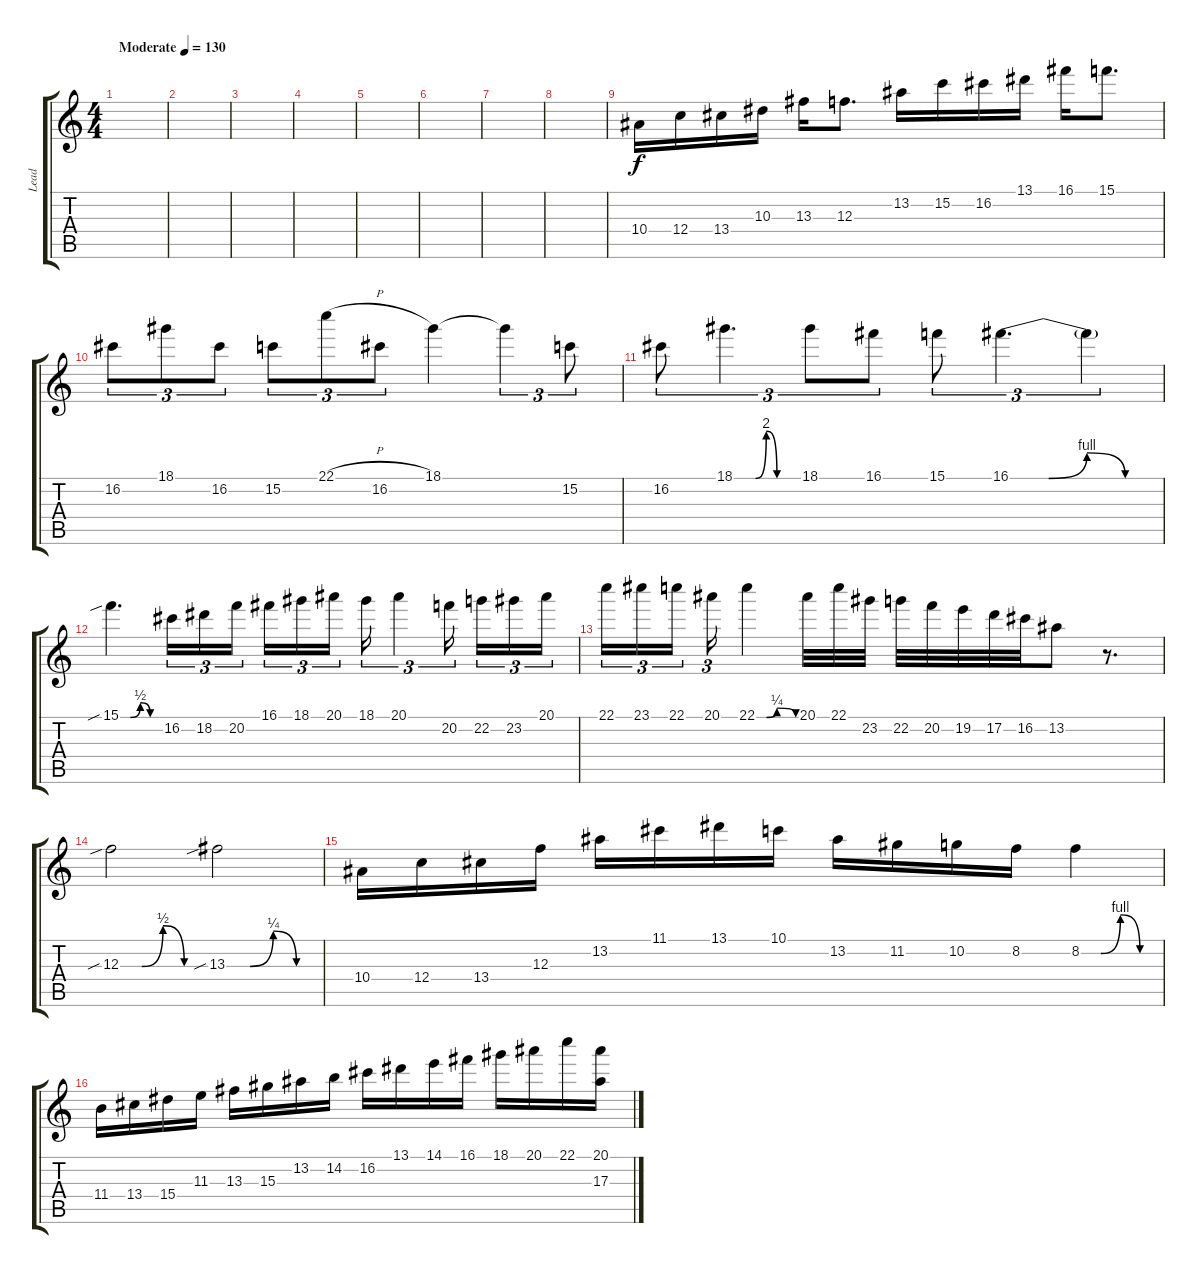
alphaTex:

\track ("Lead" "Lead") {instrument distortionguitar}
\staff {score tabs}
\tuning (D4 A3 F3 C3 G2 D2) {hide}
\ts (4 4)
\tempo (130 "Moderate")
\tempo 140
\tempo (130 "Moderate")
\clef g2
\ks c
|
|
|
|
|
|
|
|
10.4.16 12.4.16 13.4.16 10.3.16 13.3.16 12.3.8{d} 13.2.16 15.2.16 16.2.16 13.1.16 16.1.16 15.1.8{d} |
16.2.8{tu (3 2)} 18.1.8{tu (3 2)} 16.2.8{tu (3 2)} 15.2.8{tu (3 2)} 22.1{h}.8{tu (3 2)} 16.2.8{tu (3 2)} 18.1.4 18.1{t}.4{tu (3 2)} 15.2.8{tu (3 2)} |
16.2.8{tu (3 2)} 18.1{be (custom 0 0 10 0 20 0 30 8 40 0 60 0)}.4{d tu (3 2)} 18.1.8{tu (3 2)} 16.1.8{tu (3 2)} 15.1.8{tu (3 2)} 16.1{be (custom 0 0 15 0 30 4 45 0 60 0)}.4{d tu (3 2)} 16.1{t}.4{tu (3 2)} |
15.1{be (custom 0 0 15 0 30 2 45 0 60 0) sib}.4{d} 16.2.16{tu (3 2)} 18.2.16{tu (3 2)} 20.2.16{tu (3 2)} 16.1.16{tu (3 2)} 18.1.16{tu (3 2)} 20.1.16{tu (3 2) beam splitsecondary} 18.1.16{tu (3 2)} 20.1.4{tu (3 2)} 20.2.16{tu (3 2) beam splitsecondary} 22.2.16{tu (3 2)} 23.2.16{tu (3 2)} 20.1.16{tu (3 2)} |
22.1.16{tu (3 2)} 23.1.16{tu (3 2)} 22.1.16{tu (3 2) beam splitsecondary} 20.1.16{tu (3 2)} 22.1{be (custom 0 0 15 0 31 1 60 0)}.4 20.1.32 22.1.32 23.2.32 22.2.32 20.2.32 19.2.32 17.2.32 16.2.32 13.2.8 r.8{d} |
12.3{be (custom 0 0 15 0 30 2 45 0 60 0) sib}.2 13.3{be (custom 0 0 15 0 30 1 45 0 60 0) sib}.2 |
10.4.16 12.4.16 13.4.16 12.3.16 13.2.16 11.1.16 13.1.16 10.1.16 13.2.16 11.2.16 10.2.16 8.2.16 8.2{be (custom 0 0 15 0 30 4 45 0 60 0)}.4 |
11.4.16 13.4.16 15.4.16 11.3.16 13.3.16 15.3.16 13.2.16 14.2.16 16.2.16 13.1.16 14.1.16 16.1.16 18.1.16 20.1.16 22.1.16 (20.1 17.3).16
